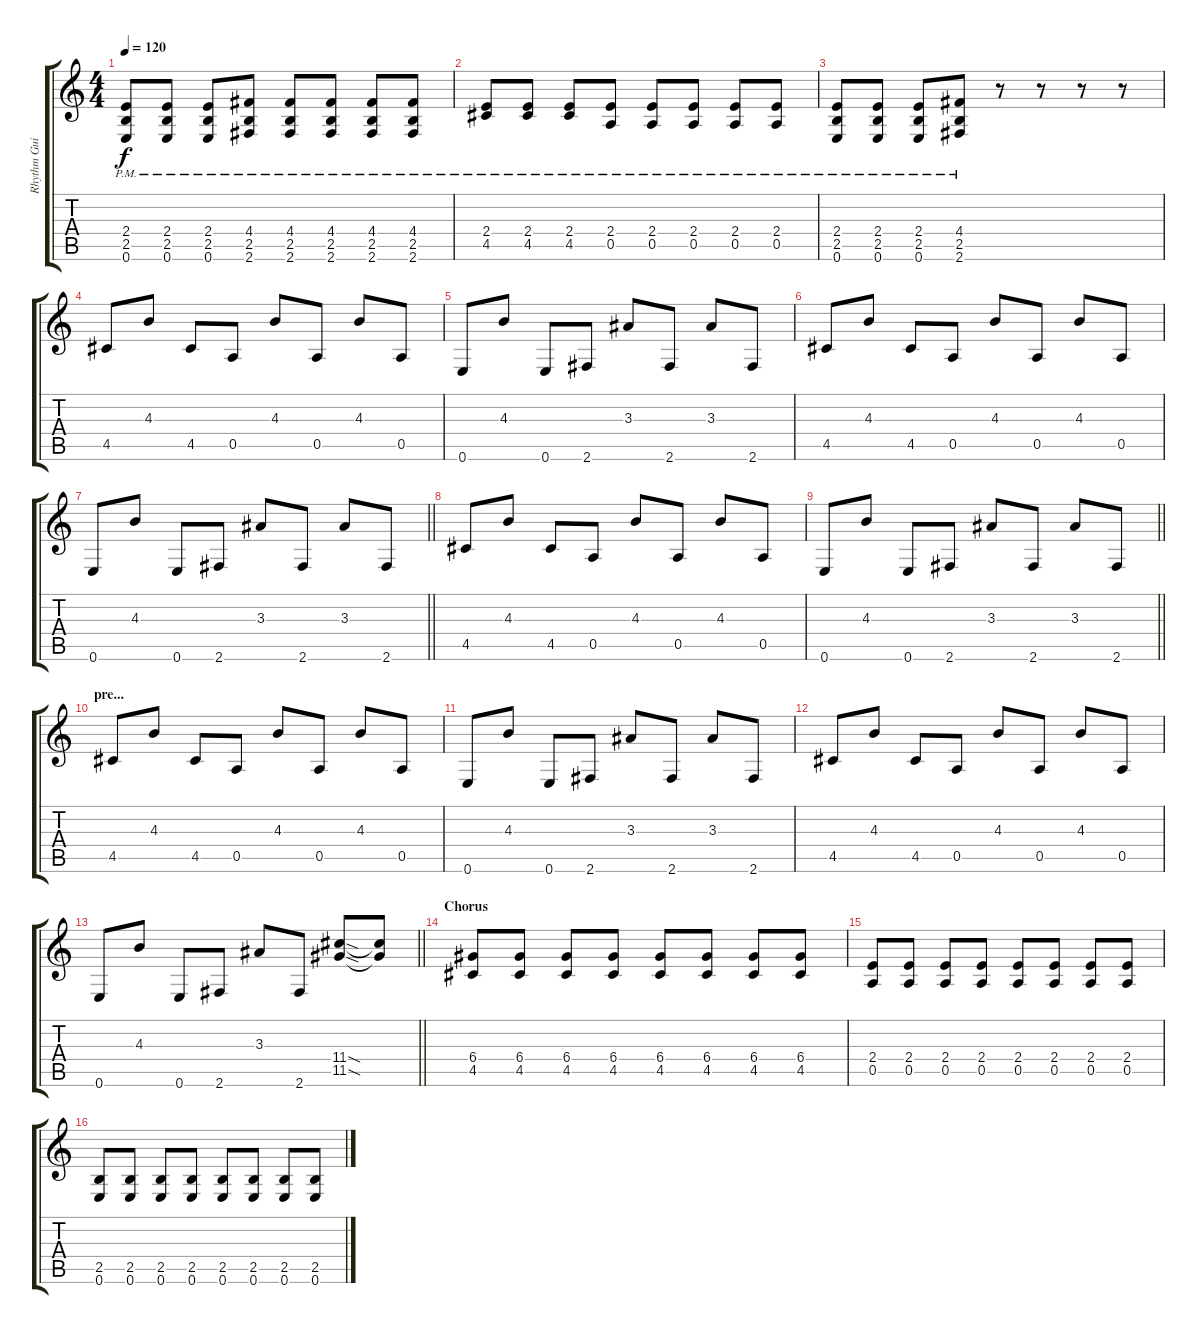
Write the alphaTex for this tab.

\track ("Rhythm Guitar" "Rhythm Gui") {instrument distortionguitar}
\staff {score tabs}
\tuning (E4 B3 G3 D3 A2 E2) {hide}
\ts (4 4)
\tempo 120
\clef g2
\ks c
(2.4{pm} 2.5{pm} 0.6).8{dy f} (2.4{pm} 2.5{pm} 0.6).8 (2.4{pm} 2.5{pm} 0.6).8 (4.4{pm} 2.5{pm} 2.6).8 (4.4{pm} 2.5{pm} 2.6).8 (4.4{pm} 2.5{pm} 2.6).8 (4.4{pm} 2.5{pm} 2.6).8 (4.4{pm} 2.5{pm} 2.6).8 |
(2.4{pm} 4.5{pm}).8 (2.4 4.5{pm}).8 (2.4 4.5{pm}).8 (2.4 0.5{pm}).8 (2.4 0.5{pm}).8 (2.4 0.5{pm}).8 (2.4 0.5{pm}).8 (2.4 0.5{pm}).8 |
(2.4{pm} 2.5{pm} 0.6).8 (2.4{pm} 2.5{pm} 0.6).8 (2.4{pm} 2.5{pm} 0.6).8 (4.4{pm} 2.5{pm} 2.6).8 r.8 r.8 r.8 r.8 |
4.5.8{volume 16 balance 8 instrument distortionguitar} 4.3.8 4.5.8 0.5.8 4.3.8 0.5.8 4.3.8 0.5.8 |
0.6.8 4.3.8 0.6.8 2.6.8 3.3.8 2.6.8 3.3.8 2.6.8 |
4.5.8 4.3.8 4.5.8 0.5.8 4.3.8 0.5.8 4.3.8 0.5.8 |
\barLineRight lightlight
0.6.8 4.3.8 0.6.8 2.6.8 3.3.8 2.6.8 3.3.8 2.6.8 |
4.5.8 4.3.8 4.5.8 0.5.8 4.3.8 0.5.8 4.3.8 0.5.8 |
\barLineRight lightlight
0.6.8 4.3.8 0.6.8 2.6.8 3.3.8 2.6.8 3.3.8 2.6.8 |
\section ("" "pre...")
4.5.8 4.3.8 4.5.8 0.5.8 4.3.8 0.5.8 4.3.8 0.5.8 |
0.6.8 4.3.8 0.6.8 2.6.8 3.3.8 2.6.8 3.3.8 2.6.8 |
4.5.8 4.3.8 4.5.8 0.5.8 4.3.8 0.5.8 4.3.8 0.5.8 |
\barLineRight lightlight
0.6.8 4.3.8 0.6.8 2.6.8 3.3.8 2.6.8 (11.4{sod} 11.5{sod}).8 (11.4{t} 11.5{t}).8 |
\section ("" "Chorus")
(6.4 4.5).8 (6.4 4.5).8 (6.4 4.5).8 (6.4 4.5).8 (6.4 4.5).8 (6.4 4.5).8 (6.4 4.5).8 (6.4 4.5).8 |
(2.4 0.5).8 (2.4 0.5).8 (2.4 0.5).8 (2.4 0.5).8 (2.4 0.5).8 (2.4 0.5).8 (2.4 0.5).8 (2.4 0.5).8 |
(2.5 0.6).8 (2.5 0.6).8 (2.5 0.6).8 (2.5 0.6).8 (2.5 0.6).8 (2.5 0.6).8 (2.5 0.6).8 (2.5 0.6).8
